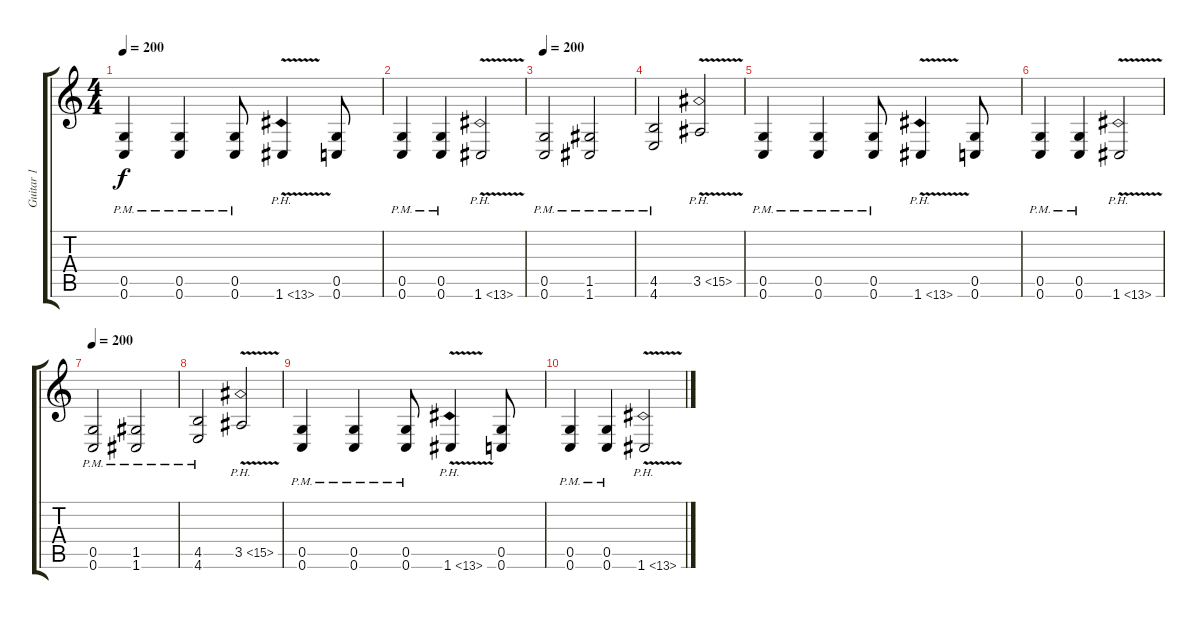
\track ("Guitar 1" "Guitar 1") {instrument overdrivenguitar}
\staff {score tabs}
\tuning (D4 A3 F3 C3 G2 C2) {hide}
\ts (4 4)
\tempo 200
\clef g2
\ks c
(0.5{pm} 0.6{pm}).4{dy f instrument overdrivenguitar} (0.5{pm} 0.6{pm}).4 (0.5{pm} 0.6{pm}).8 1.6{ph 12 v}.4{instrument guitarharmonics} (0.5 0.6).8{instrument overdrivenguitar} |
(0.5{pm} 0.6{pm}).4 (0.5{pm} 0.6{pm}).4 1.6{ph 12 v}.2{instrument guitarharmonics} |
\tempo 200
(0.5{pm} 0.6{pm}).2{instrument overdrivenguitar} (1.5{pm} 1.6{pm}).2 |
(4.5{pm} 4.6{pm}).2 3.5{ph 12 v}.2{instrument guitarharmonics} |
(0.5{pm} 0.6{pm}).4{instrument overdrivenguitar} (0.5{pm} 0.6{pm}).4 (0.5{pm} 0.6{pm}).8 1.6{ph 12 v}.4{instrument guitarharmonics} (0.5 0.6).8{instrument overdrivenguitar} |
(0.5{pm} 0.6{pm}).4 (0.5{pm} 0.6{pm}).4 1.6{ph 12 v}.2{instrument guitarharmonics} |
\tempo 200
(0.5{pm} 0.6{pm}).2{instrument overdrivenguitar} (1.5{pm} 1.6{pm}).2 |
(4.5{pm} 4.6{pm}).2 3.5{ph 12 v}.2{instrument guitarharmonics} |
(0.5{pm} 0.6{pm}).4{instrument overdrivenguitar} (0.5{pm} 0.6{pm}).4 (0.5{pm} 0.6{pm}).8 1.6{ph 12 v}.4{instrument guitarharmonics} (0.5 0.6).8{instrument overdrivenguitar} |
(0.5{pm} 0.6{pm}).4 (0.5{pm} 0.6{pm}).4 1.6{ph 12 v}.2{instrument guitarharmonics}
